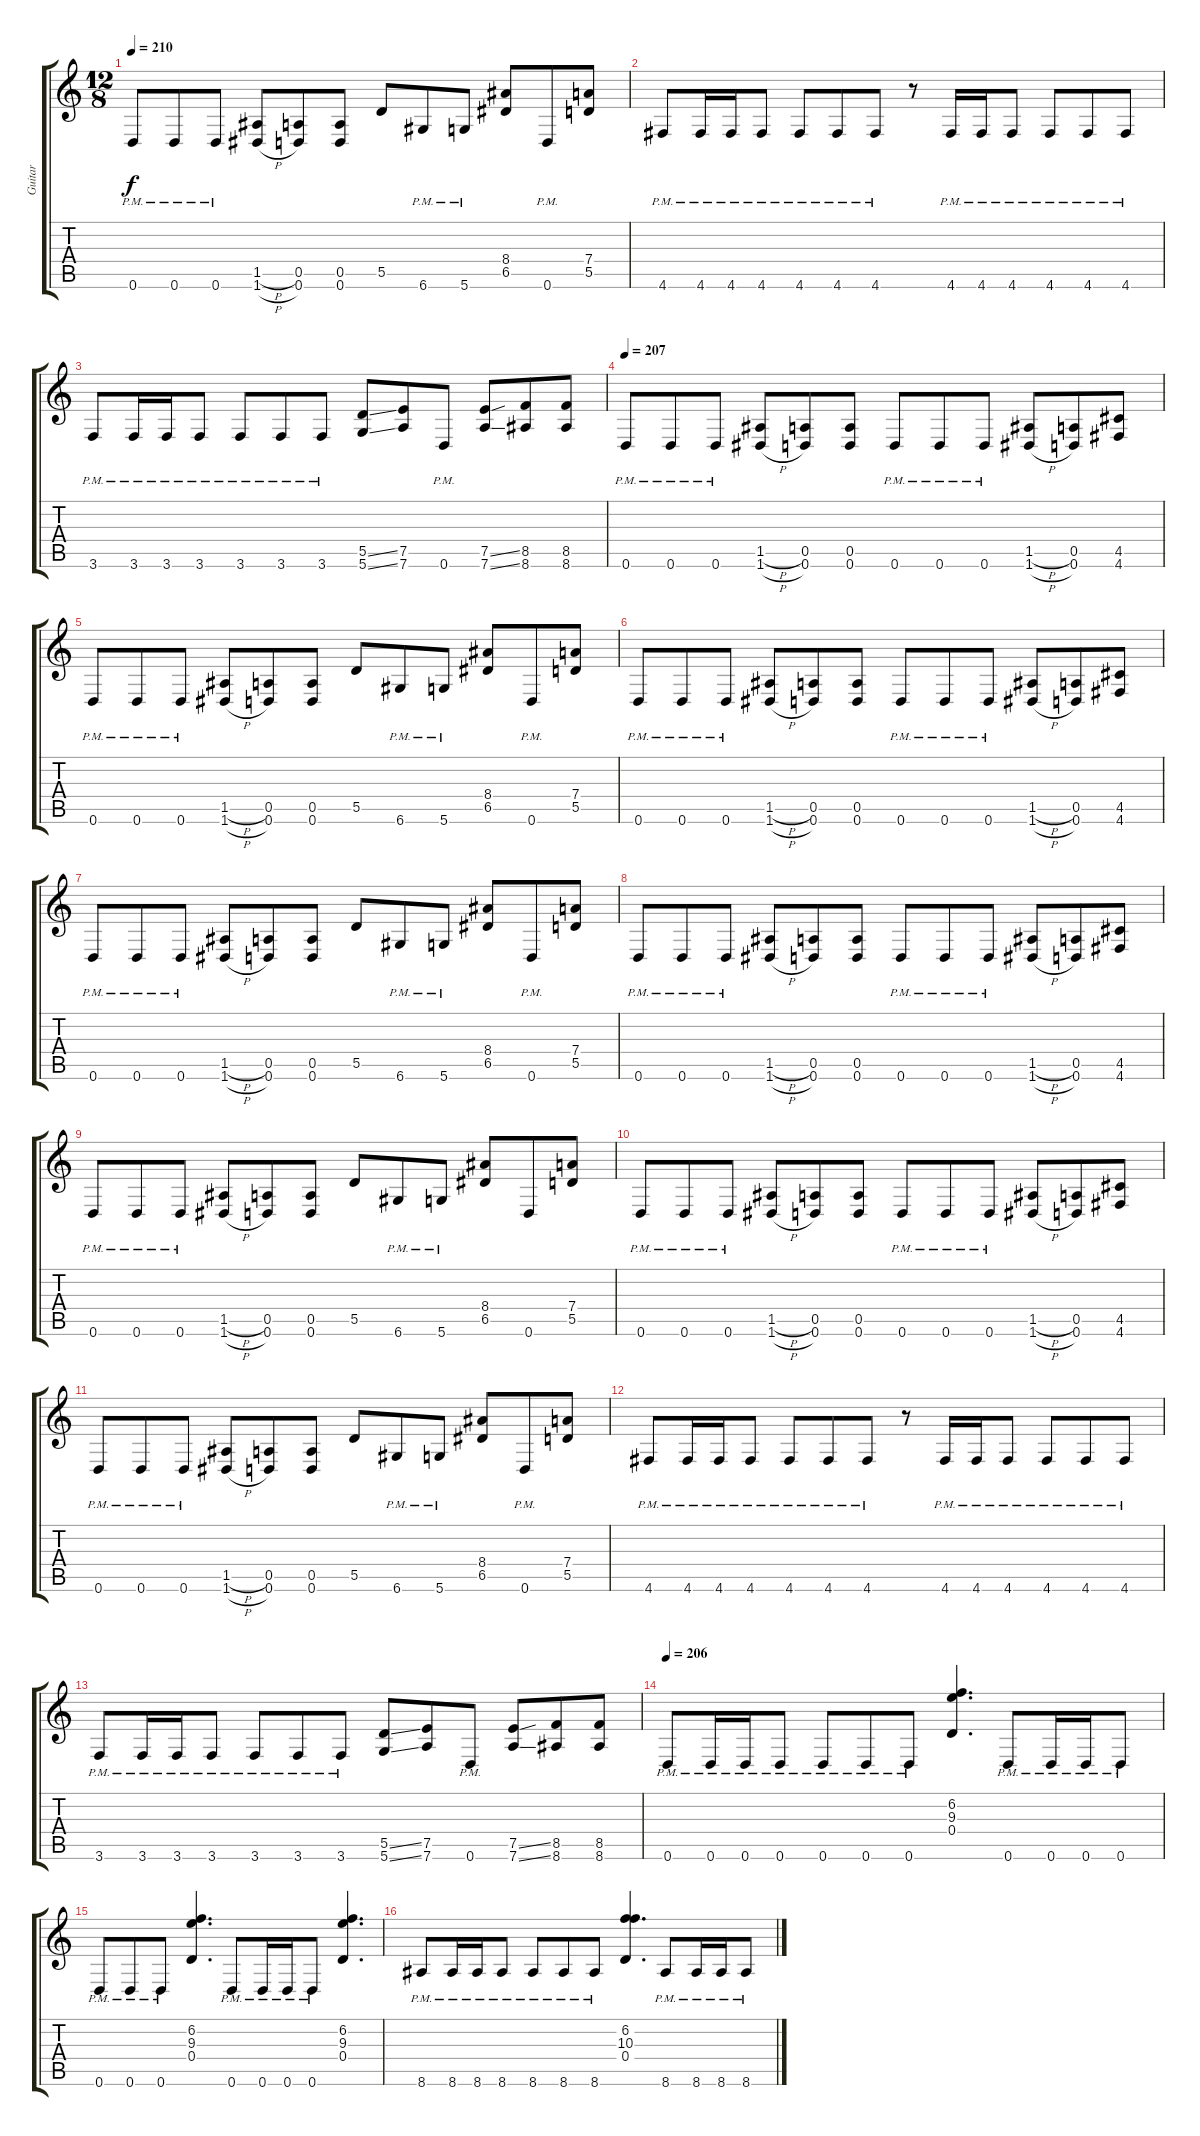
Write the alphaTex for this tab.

\track ("Guitar" "Guitar") {instrument distortionguitar}
\staff {score tabs}
\tuning (E4 B3 G3 D3 A2 D2) {hide}
\ts (12 8)
\tempo 210
\clef g2
\ks c
0.6{pm}.8{dy f} 0.6{pm}.8 0.6{pm}.8 (1.5{h} 1.6{h}).8 (0.5 0.6).8 (0.5 0.6).8 5.5.8 6.6{pm}.8 5.6{pm}.8 (8.4 6.5).8 0.6{pm}.8 (7.4 5.5).8 |
4.6{pm}.8 4.6{pm}.16 4.6{pm}.16 4.6{pm}.8 4.6{pm}.8 4.6{pm}.8 4.6{pm}.8 r.8 4.6{pm}.16 4.6{pm}.16 4.6{pm}.8 4.6{pm}.8 4.6{pm}.8 4.6{pm}.8 |
3.6{pm}.8 3.6{pm}.16 3.6{pm}.16 3.6{pm}.8 3.6{pm}.8 3.6{pm}.8 3.6{pm}.8 (5.5{ss} 5.6{ss}).8 (7.5 7.6).8 0.6{pm}.8 (7.5{ss} 7.6{ss}).8 (8.5 8.6).8 (8.5 8.6).8 |
\tempo 207
0.6{pm}.8 0.6{pm}.8 0.6{pm}.8 (1.5{h} 1.6{h}).8 (0.5 0.6).8 (0.5 0.6).8 0.6{pm}.8 0.6{pm}.8 0.6{pm}.8 (1.5{h} 1.6{h}).8 (0.5 0.6).8 (4.5 4.6).8 |
0.6{pm}.8 0.6{pm}.8 0.6{pm}.8 (1.5{h} 1.6{h}).8 (0.5 0.6).8 (0.5 0.6).8 5.5.8 6.6{pm}.8 5.6{pm}.8 (8.4 6.5).8 0.6{pm}.8 (7.4 5.5).8 |
0.6{pm}.8 0.6{pm}.8 0.6{pm}.8 (1.5{h} 1.6{h}).8 (0.5 0.6).8 (0.5 0.6).8 0.6{pm}.8 0.6{pm}.8 0.6{pm}.8 (1.5{h} 1.6{h}).8 (0.5 0.6).8 (4.5 4.6).8 |
0.6{pm}.8 0.6{pm}.8 0.6{pm}.8 (1.5{h} 1.6{h}).8 (0.5 0.6).8 (0.5 0.6).8 5.5.8 6.6{pm}.8 5.6{pm}.8 (8.4 6.5).8 0.6{pm}.8 (7.4 5.5).8 |
0.6{pm}.8 0.6{pm}.8 0.6{pm}.8 (1.5{h} 1.6{h}).8 (0.5 0.6).8 (0.5 0.6).8 0.6{pm}.8 0.6{pm}.8 0.6{pm}.8 (1.5{h} 1.6{h}).8 (0.5 0.6).8 (4.5 4.6).8 |
0.6{pm}.8 0.6{pm}.8 0.6{pm}.8 (1.5{h} 1.6{h}).8 (0.5 0.6).8 (0.5 0.6).8 5.5.8 6.6{pm}.8 5.6{pm}.8 (8.4 6.5).8 0.6.8 (7.4 5.5).8 |
0.6{pm}.8 0.6{pm}.8 0.6{pm}.8 (1.5{h} 1.6{h}).8 (0.5 0.6).8 (0.5 0.6).8 0.6{pm}.8 0.6{pm}.8 0.6{pm}.8 (1.5{h} 1.6{h}).8 (0.5 0.6).8 (4.5 4.6).8 |
0.6{pm}.8 0.6{pm}.8 0.6{pm}.8 (1.5{h} 1.6{h}).8 (0.5 0.6).8 (0.5 0.6).8 5.5.8 6.6{pm}.8 5.6{pm}.8 (8.4 6.5).8 0.6{pm}.8 (7.4 5.5).8 |
4.6{pm}.8 4.6{pm}.16 4.6{pm}.16 4.6{pm}.8 4.6{pm}.8 4.6{pm}.8 4.6{pm}.8 r.8 4.6{pm}.16 4.6{pm}.16 4.6{pm}.8 4.6{pm}.8 4.6{pm}.8 4.6{pm}.8 |
3.6{pm}.8 3.6{pm}.16 3.6{pm}.16 3.6{pm}.8 3.6{pm}.8 3.6{pm}.8 3.6{pm}.8 (5.5{ss} 5.6{ss}).8 (7.5 7.6).8 0.6{pm}.8 (7.5{ss} 7.6{ss}).8 (8.5 8.6).8 (8.5 8.6).8 |
\tempo 206
0.6{pm}.8 0.6{pm}.16 0.6{pm}.16 0.6{pm}.8 0.6{pm}.8 0.6{pm}.8 0.6{pm}.8 (6.2 9.3 0.4).4{d} 0.6{pm}.8 0.6{pm}.16 0.6{pm}.16 0.6{pm}.8 |
0.6{pm}.8 0.6{pm}.8 0.6{pm}.8 (6.2 9.3 0.4).4{d} 0.6{pm}.8 0.6{pm}.16 0.6{pm}.16 0.6{pm}.8 (6.2 9.3 0.4).4{d} |
8.6{pm}.8 8.6{pm}.16 8.6{pm}.16 8.6{pm}.8 8.6{pm}.8 8.6{pm}.8 8.6{pm}.8 (6.2 10.3 0.4).4{d} 8.6{pm}.8 8.6{pm}.16 8.6{pm}.16 8.6{pm}.8
